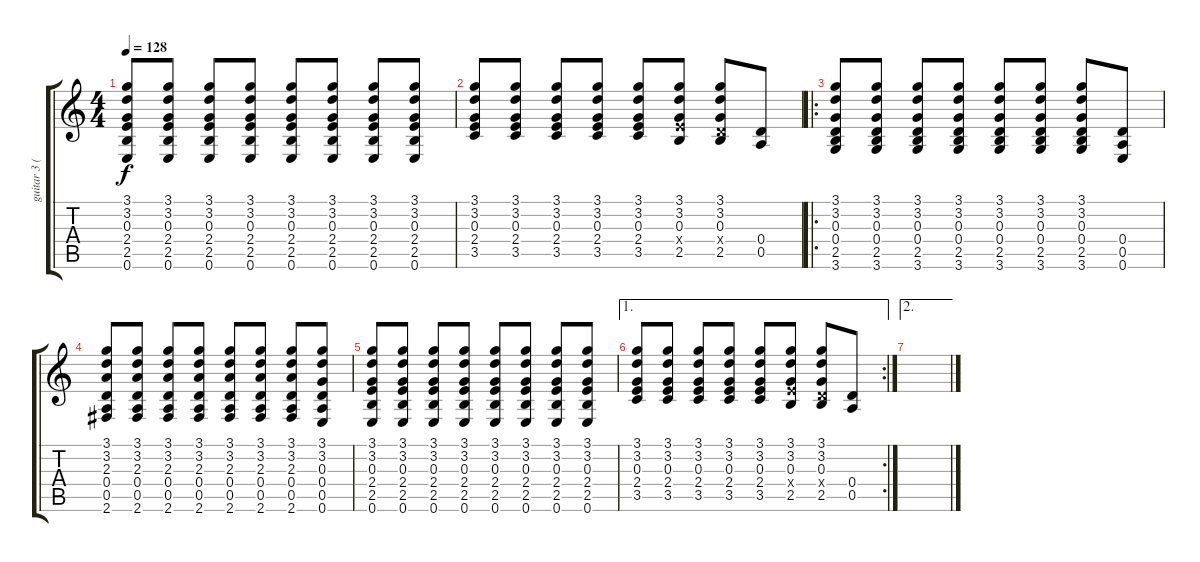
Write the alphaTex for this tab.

\track ("guitar 3 (strings)" "guitar 3 (") {instrument distortionguitar}
\staff {score tabs}
\tuning (E4 B3 G3 D3 A2 E2) {hide}
\ts (4 4)
\tempo 128
\clef g2
\ks c
(3.1 3.2 0.3 2.4 2.5 0.6).8{dy f} (3.1 3.2 0.3 2.4 2.5 0.6).8 (3.1 3.2 0.3 2.4 2.5 0.6).8 (3.1 3.2 0.3 2.4 2.5 0.6).8 (3.1 3.2 0.3 2.4 2.5 0.6).8 (3.1 3.2 0.3 2.4 2.5 0.6).8 (3.1 3.2 0.3 2.4 2.5 0.6).8 (3.1 3.2 0.3 2.4 2.5 0.6).8 |
(3.1 3.2 0.3 2.4 3.5).8 (3.1 3.2 0.3 2.4 3.5).8 (3.1 3.2 0.3 2.4 3.5).8 (3.1 3.2 0.3 2.4 3.5).8 (3.1 3.2 0.3 2.4 3.5).8 (3.1 3.2 0.3 2.4{x} 2.5).8 (3.1 3.2 0.3 0.4{x} 2.5).8 (0.4 0.5).8 |
\ro
(3.1 3.2 0.3 0.4 2.5 3.6).8{volume 13 instrument distortionguitar} (3.1 3.2 0.3 0.4 2.5 3.6).8 (3.1 3.2 0.3 0.4 2.5 3.6).8 (3.1 3.2 0.3 0.4 2.5 3.6).8 (3.1 3.2 0.3 0.4 2.5 3.6).8 (3.1 3.2 0.3 0.4 2.5 3.6).8 (3.1 3.2 0.3 0.4 2.5 3.6).8 (0.4 0.5 0.6).8 |
(3.1 3.2 2.3 0.4 0.5 2.6).8 (3.1 3.2 2.3 0.4 0.5 2.6).8 (3.1 3.2 2.3 0.4 0.5 2.6).8 (3.1 3.2 2.3 0.4 0.5 2.6).8 (3.1 3.2 2.3 0.4 0.5 2.6).8 (3.1 3.2 2.3 0.4 0.5 2.6).8 (3.1 3.2 2.3 0.4 0.5 2.6).8 (3.1 3.2 0.3 0.4 0.5 0.6).8 |
(3.1 3.2 0.3 2.4 2.5 0.6).8 (3.1 3.2 0.3 2.4 2.5 0.6).8 (3.1 3.2 0.3 2.4 2.5 0.6).8 (3.1 3.2 0.3 2.4 2.5 0.6).8 (3.1 3.2 0.3 2.4 2.5 0.6).8 (3.1 3.2 0.3 2.4 2.5 0.6).8 (3.1 3.2 0.3 2.4 2.5 0.6).8 (3.1 3.2 0.3 2.4 2.5 0.6).8 |
\ae 1
\rc 2
(3.1 3.2 0.3 2.4 3.5).8 (3.1 3.2 0.3 2.4 3.5).8 (3.1 3.2 0.3 2.4 3.5).8 (3.1 3.2 0.3 2.4 3.5).8 (3.1 3.2 0.3 2.4 3.5).8 (3.1 3.2 0.3 2.4{x} 2.5).8 (3.1 3.2 0.3 0.4{x} 2.5).8 (0.4 0.5).8 |
\ae 2
